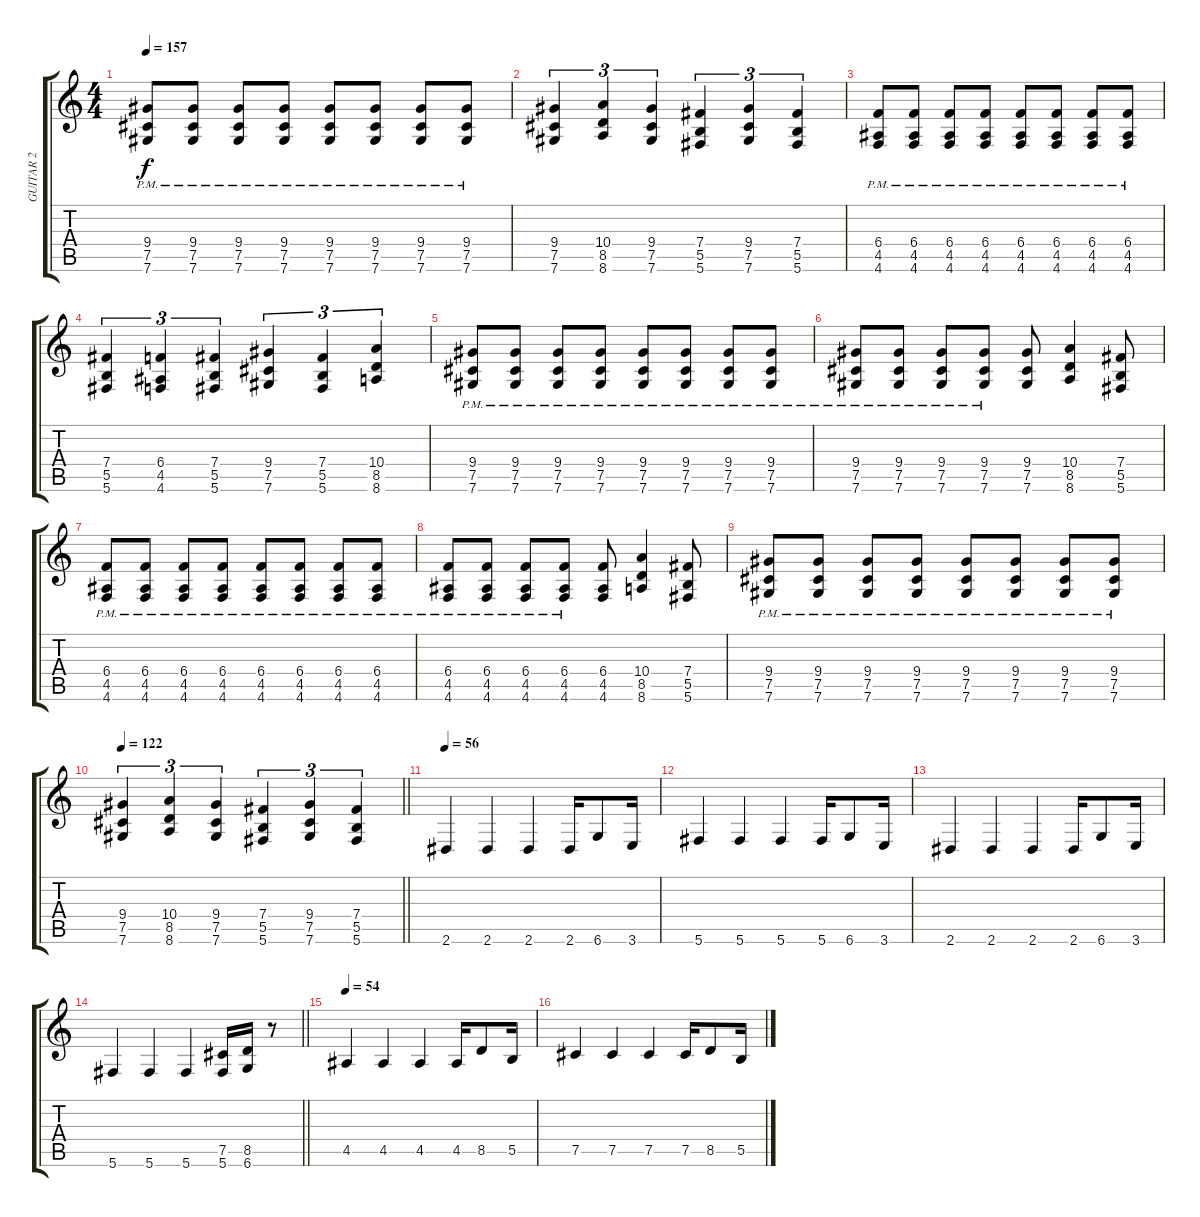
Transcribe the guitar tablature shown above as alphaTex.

\track ("GUITAR 2" "GUITAR 2") {instrument overdrivenguitar}
\staff {score tabs}
\tuning (Db4 Ab3 E3 B2 Gb2 Db2) {hide}
\ts (4 4)
\tempo 157
\clef g2
\ks c
(9.4{pm} 7.5{pm} 7.6{pm}).8{dy f} (9.4{pm} 7.5{pm} 7.6{pm}).8 (9.4{pm} 7.5{pm} 7.6{pm}).8 (9.4{pm} 7.5{pm} 7.6{pm}).8 (9.4{pm} 7.5{pm} 7.6{pm}).8 (9.4{pm} 7.5{pm} 7.6{pm}).8 (9.4{pm} 7.5{pm} 7.6{pm}).8 (9.4{pm} 7.5{pm} 7.6{pm}).8 |
(9.4 7.5 7.6).4{tu (3 2)} (10.4 8.5 8.6).4{tu (3 2)} (9.4 7.5 7.6).4{tu (3 2)} (7.4 5.5 5.6).4{tu (3 2)} (9.4 7.5 7.6).4{tu (3 2)} (7.4 5.5 5.6).4{tu (3 2)} |
(6.4{pm} 4.5{pm} 4.6{pm}).8 (6.4{pm} 4.5{pm} 4.6{pm}).8 (6.4{pm} 4.5{pm} 4.6{pm}).8 (6.4{pm} 4.5{pm} 4.6{pm}).8 (6.4{pm} 4.5{pm} 4.6{pm}).8 (6.4{pm} 4.5{pm} 4.6{pm}).8 (6.4{pm} 4.5{pm} 4.6{pm}).8 (6.4{pm} 4.5{pm} 4.6{pm}).8 |
(7.4 5.5 5.6).4{tu (3 2)} (6.4 4.5 4.6).4{tu (3 2)} (7.4 5.5 5.6).4{tu (3 2)} (9.4 7.5 7.6).4{tu (3 2)} (7.4 5.5 5.6).4{tu (3 2)} (10.4 8.5 8.6).4{tu (3 2)} |
(9.4{pm} 7.5{pm} 7.6{pm}).8 (9.4{pm} 7.5{pm} 7.6{pm}).8 (9.4{pm} 7.5{pm} 7.6{pm}).8 (9.4{pm} 7.5{pm} 7.6{pm}).8 (9.4{pm} 7.5{pm} 7.6{pm}).8 (9.4{pm} 7.5{pm} 7.6{pm}).8 (9.4{pm} 7.5{pm} 7.6{pm}).8 (9.4{pm} 7.5{pm} 7.6{pm}).8 |
(9.4{pm} 7.5{pm} 7.6{pm}).8 (9.4{pm} 7.5{pm} 7.6{pm}).8 (9.4{pm} 7.5{pm} 7.6{pm}).8 (9.4{pm} 7.5{pm} 7.6{pm}).8 (9.4 7.5 7.6).8 (10.4 8.5 8.6).4 (7.4 5.5 5.6).8 |
(6.4{pm} 4.5{pm} 4.6{pm}).8 (6.4{pm} 4.5{pm} 4.6{pm}).8 (6.4{pm} 4.5{pm} 4.6{pm}).8 (6.4{pm} 4.5{pm} 4.6{pm}).8 (6.4{pm} 4.5{pm} 4.6{pm}).8 (6.4{pm} 4.5{pm} 4.6{pm}).8 (6.4{pm} 4.5{pm} 4.6{pm}).8 (6.4{pm} 4.5{pm} 4.6{pm}).8 |
(6.4{pm} 4.5{pm} 4.6{pm}).8 (6.4{pm} 4.5{pm} 4.6{pm}).8 (6.4{pm} 4.5{pm} 4.6{pm}).8 (6.4{pm} 4.5{pm} 4.6{pm}).8 (6.4 4.5 4.6).8 (10.4 8.5 8.6).4 (7.4 5.5 5.6).8 |
(9.4{pm} 7.5{pm} 7.6{pm}).8 (9.4{pm} 7.5{pm} 7.6{pm}).8 (9.4{pm} 7.5{pm} 7.6{pm}).8 (9.4{pm} 7.5{pm} 7.6{pm}).8 (9.4{pm} 7.5{pm} 7.6{pm}).8 (9.4{pm} 7.5{pm} 7.6{pm}).8 (9.4{pm} 7.5{pm} 7.6{pm}).8 (9.4{pm} 7.5{pm} 7.6{pm}).8 |
\tempo 122
\barLineRight lightlight
(9.4 7.5 7.6).4{tu (3 2)} (10.4 8.5 8.6).4{tu (3 2)} (9.4 7.5 7.6).4{tu (3 2)} (7.4 5.5 5.6).4{tu (3 2)} (9.4 7.5 7.6).4{tu (3 2)} (7.4 5.5 5.6).4{tu (3 2)} |
\tempo 56
2.6.4 2.6.4 2.6.4 2.6.16 6.6.8 3.6.16 |
5.6.4 5.6.4 5.6.4 5.6.16 6.6.8 3.6.16 |
2.6.4 2.6.4 2.6.4 2.6.16 6.6.8 3.6.16 |
\barLineRight lightlight
5.6.4 5.6.4 5.6.4 (7.5 5.6).16 (8.5 6.6).16 r.8 |
\tempo 54
4.5.4 4.5.4 4.5.4 4.5.16 8.5.8 5.5.16 |
7.5.4 7.5.4 7.5.4 7.5.16 8.5.8 5.5.16
